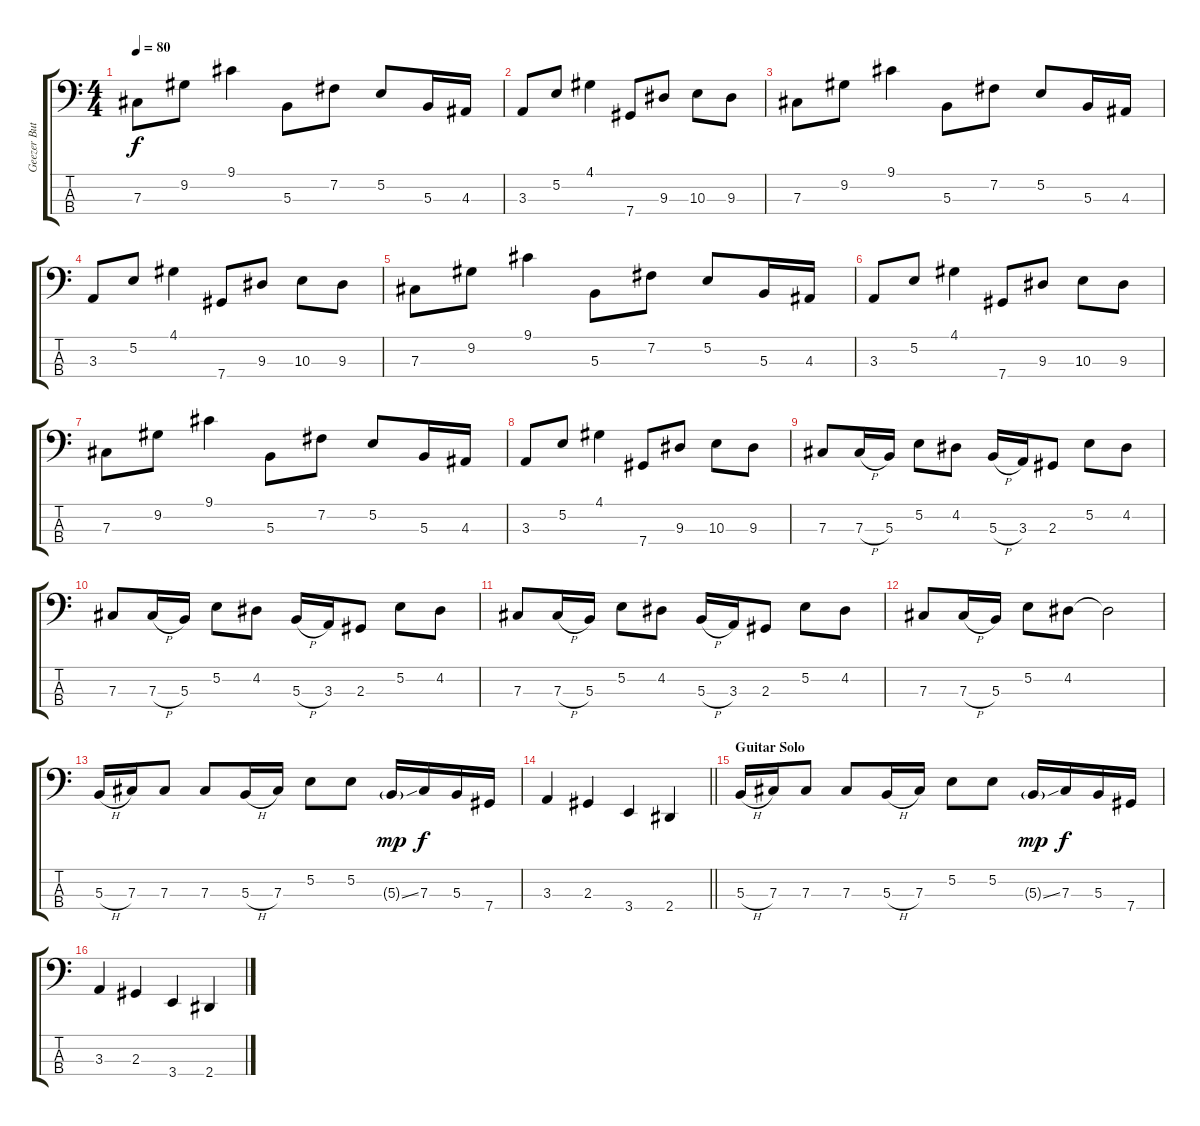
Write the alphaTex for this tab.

\track ("Geezer Butler" "Geezer But") {instrument electricbassfinger}
\staff {score tabs}
\tuning (E2 B1 Gb1 Db1) {hide}
\ts (4 4)
\tempo 80
\clef f4
\ks c
7.3.8{dy f} 9.2.8 9.1.4 5.3.8 7.2.8 5.2.8 5.3.16 4.3.16 |
3.3.8 5.2.8 4.1.4 7.4.8 9.3.8 10.3.8 9.3.8 |
7.3.8 9.2.8 9.1.4 5.3.8 7.2.8 5.2.8 5.3.16 4.3.16 |
3.3.8 5.2.8 4.1.4 7.4.8 9.3.8 10.3.8 9.3.8 |
7.3.8 9.2.8 9.1.4 5.3.8 7.2.8 5.2.8 5.3.16 4.3.16 |
3.3.8 5.2.8 4.1.4 7.4.8 9.3.8 10.3.8 9.3.8 |
7.3.8 9.2.8 9.1.4 5.3.8 7.2.8 5.2.8 5.3.16 4.3.16 |
3.3.8 5.2.8 4.1.4 7.4.8 9.3.8 10.3.8 9.3.8 |
7.3.8 7.3{h}.16 5.3.16 5.2.8 4.2.8 5.3{h}.16 3.3.16 2.3.8 5.2.8 4.2.8 |
7.3.8 7.3{h}.16 5.3.16 5.2.8 4.2.8 5.3{h}.16 3.3.16 2.3.8 5.2.8 4.2.8 |
7.3.8 7.3{h}.16 5.3.16 5.2.8 4.2.8 5.3{h}.16 3.3.16 2.3.8 5.2.8 4.2.8 |
7.3.8 7.3{h}.16 5.3.16 5.2.8 4.2.8 4.2{t}.2 |
5.3{h}.16 7.3.16 7.3.8 7.3.8 5.3{h}.16 7.3.16 5.2.8 5.2.8 5.3{ss g}.16{dy mp} 7.3.16{dy f} 5.3.16 7.4.16 |
\barLineRight lightlight
3.3.4 2.3.4 3.4.4 2.4.4 |
\section ("" "Guitar Solo")
5.3{h}.16 7.3.16 7.3.8 7.3.8 5.3{h}.16 7.3.16 5.2.8 5.2.8 5.3{ss g}.16{dy mp} 7.3.16{dy f} 5.3.16 7.4.16 |
3.3.4 2.3.4 3.4.4 2.4.4
